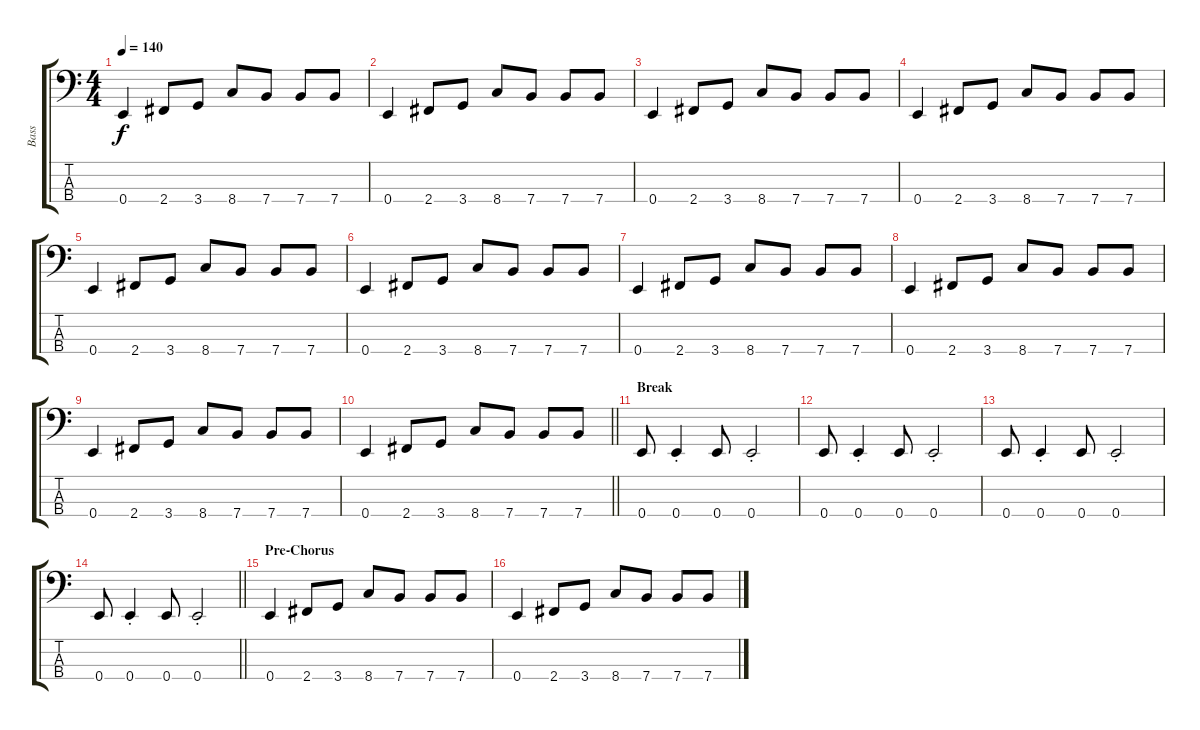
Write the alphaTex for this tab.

\track ("Bass" "Bass") {instrument electricbassfinger}
\staff {score tabs}
\tuning (G2 D2 A1 E1) {hide}
\ts (4 4)
\tempo 140
\clef f4
\ks c
0.4.4{dy f} 2.4.8 3.4.8 8.4.8 7.4.8 7.4.8 7.4.8 |
0.4.4 2.4.8 3.4.8 8.4.8 7.4.8 7.4.8 7.4.8 |
0.4.4 2.4.8 3.4.8 8.4.8 7.4.8 7.4.8 7.4.8 |
0.4.4 2.4.8 3.4.8 8.4.8 7.4.8 7.4.8 7.4.8 |
0.4.4 2.4.8 3.4.8 8.4.8 7.4.8 7.4.8 7.4.8 |
0.4.4 2.4.8 3.4.8 8.4.8 7.4.8 7.4.8 7.4.8 |
0.4.4 2.4.8 3.4.8 8.4.8 7.4.8 7.4.8 7.4.8 |
0.4.4 2.4.8 3.4.8 8.4.8 7.4.8 7.4.8 7.4.8 |
0.4.4 2.4.8 3.4.8 8.4.8 7.4.8 7.4.8 7.4.8 |
\barLineRight lightlight
0.4.4 2.4.8 3.4.8 8.4.8 7.4.8 7.4.8 7.4.8 |
\section ("" "Break")
0.4.8{volume 16} 0.4{st}.4 0.4.8 0.4{st}.2 |
0.4.8 0.4{st}.4 0.4.8 0.4{st}.2 |
0.4.8 0.4{st}.4 0.4.8 0.4{st}.2 |
\barLineRight lightlight
0.4.8 0.4{st}.4 0.4.8 0.4{st}.2 |
\section ("" "Pre-Chorus")
0.4.4{volume 10} 2.4.8 3.4.8 8.4.8 7.4.8 7.4.8 7.4.8 |
0.4.4 2.4.8 3.4.8 8.4.8 7.4.8 7.4.8 7.4.8
